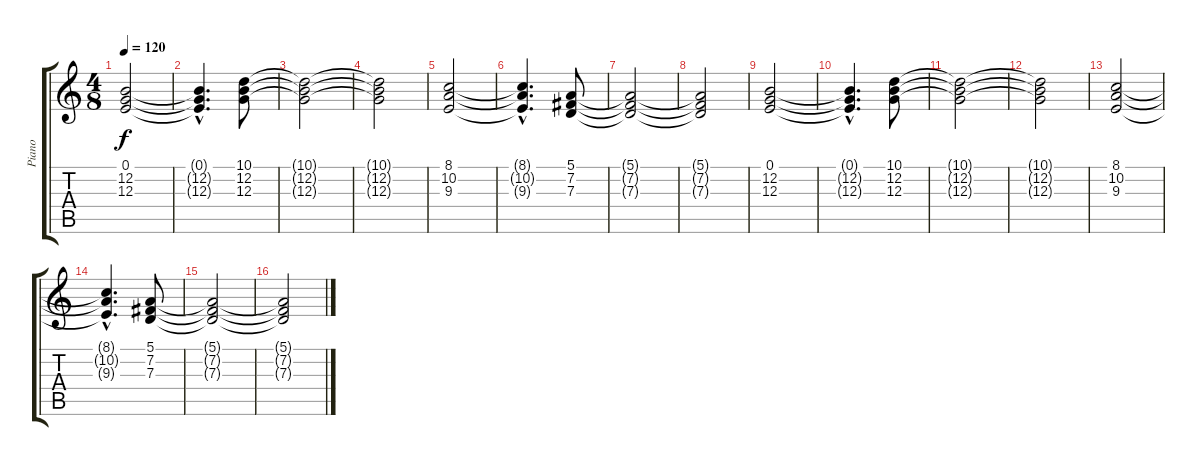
\track ("Piano" "Piano") {instrument acousticgrandpiano}
\staff {score tabs}
\tuning (E4 B3 G3 D3 A2 E2) {hide}
\ts (4 8)
\tempo 120
\clef g2
\ks c
(0.1 12.2 12.3).2{dy f} |
(0.1{hac t} 12.2{hac t} 12.3{hac t}).4{d} (10.1 12.2 12.3).8 |
(10.1{t} 12.2{t} 12.3{t}).2 |
(10.1{t} 12.2{t} 12.3{t}).2 |
(8.1 10.2 9.3).2 |
(8.1{hac t} 10.2{hac t} 9.3{hac t}).4{d} (5.1 7.2 7.3).8 |
(5.1{t} 7.2{t} 7.3{t}).2 |
(5.1{t} 7.2{t} 7.3{t}).2 |
(0.1 12.2 12.3).2 |
(0.1{hac t} 12.2{hac t} 12.3{hac t}).4{d} (10.1 12.2 12.3).8 |
(10.1{t} 12.2{t} 12.3{t}).2 |
(10.1{t} 12.2{t} 12.3{t}).2 |
(8.1 10.2 9.3).2 |
(8.1{hac t} 10.2{hac t} 9.3{hac t}).4{d} (5.1 7.2 7.3).8 |
(5.1{t} 7.2{t} 7.3{t}).2 |
(5.1{t} 7.2{t} 7.3{t}).2
